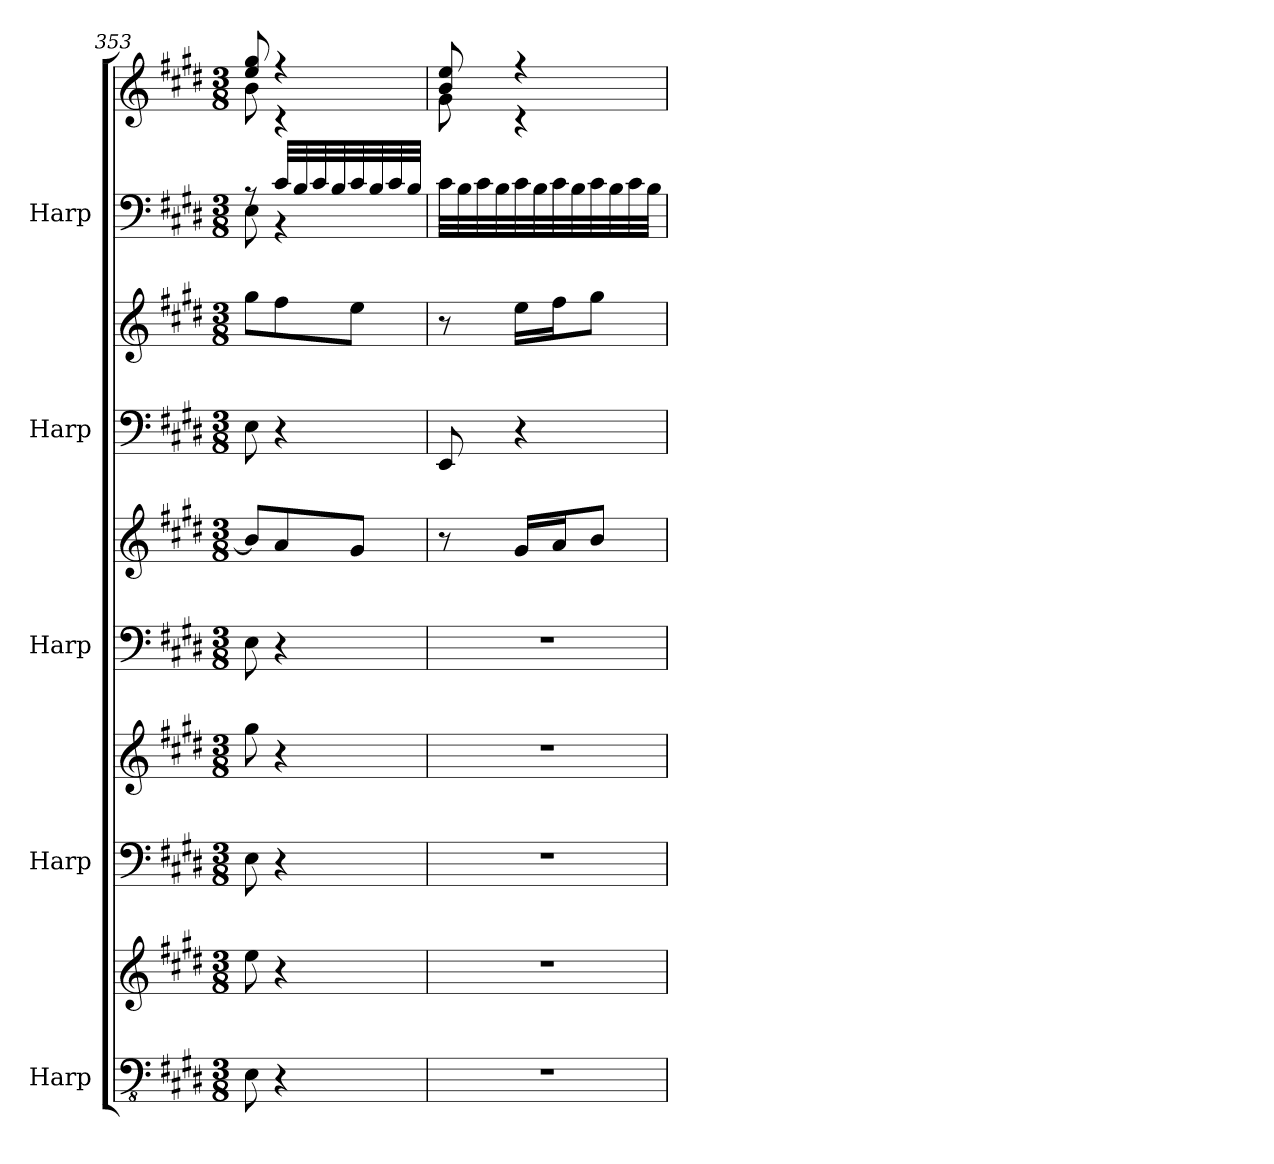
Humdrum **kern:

**kern	**kern	**kern	**kern	**kern	**kern	**kern	**kern	**kern	**kern
*part5	*part5	*part4	*part4	*part3	*part3	*part2	*part2	*part1	*part1
*staff10	*staff9	*staff8	*staff7	*staff6	*staff5	*staff4	*staff3	*staff2	*staff1
*I"Harp	*	*I"Harp	*	*I"Harp	*	*I"Harp	*	*I"Harp	*
*I'Hp	*	*I'Hp	*	*I'Hp	*	*I'Hp	*	*I'Hp	*
*clefFv4	*clefG2	*clefF4	*clefG2	*clefF4	*clefG2	*clefF4	*clefG2	*clefF4	*clefG2
*k[f#c#g#d#]	*k[f#c#g#d#]	*k[f#c#g#d#]	*k[f#c#g#d#]	*k[f#c#g#d#]	*k[f#c#g#d#]	*k[f#c#g#d#]	*k[f#c#g#d#]	*k[f#c#g#d#]	*k[f#c#g#d#]
*M3/8	*M3/8	*M3/8	*M3/8	*M3/8	*M3/8	*M3/8	*M3/8	*M3/8	*M3/8
=353	=353	=353	=353	=353	=353	=353	=353	=353	=353
*	*	*	*	*	*	*	*	*^	*^
8EE\	8ee\	8E\	8gg#\	8E\	8b/L]	8E\	8gg#\L	8rA	8E\	8ee/ 8gg#/	8b\
4r	4r	4r	4r	4r	8a/	4r	8ff#\	32c#/LLL	4r	4r	4rc
.	.	.	.	.	.	.	.	32B/	.	.	.
.	.	.	.	.	.	.	.	32c#/	.	.	.
.	.	.	.	.	.	.	.	32B/	.	.	.
.	.	.	.	.	8g#/J	.	8ee\J	32c#/	.	.	.
.	.	.	.	.	.	.	.	32B/	.	.	.
.	.	.	.	.	.	.	.	32c#/	.	.	.
.	.	.	.	.	.	.	.	32B/JJJ	.	.	.
*	*	*	*	*	*	*	*	*v	*v	*	*
=354	=354	=354	=354	=354	=354	=354	=354	=354	=354	=354
4.r	4.r	4.r	4.r	4.r	8r	8EE/	8r	32c#\LLL	8b/ 8ee/	8g#\
.	.	.	.	.	.	.	.	32B\	.	.
.	.	.	.	.	.	.	.	32c#\	.	.
.	.	.	.	.	.	.	.	32B\	.	.
.	.	.	.	.	16g#/LL	4r	16ee\LL	32c#\	4r	4rc
.	.	.	.	.	.	.	.	32B\	.	.
.	.	.	.	.	16a/J	.	16ff#\J	32c#\	.	.
.	.	.	.	.	.	.	.	32B\	.	.
.	.	.	.	.	8b/J	.	8gg#\J	32c#\	.	.
.	.	.	.	.	.	.	.	32B\	.	.
.	.	.	.	.	.	.	.	32c#\	.	.
.	.	.	.	.	.	.	.	32B\JJJ	.	.
*	*	*	*	*	*	*	*	*	*v	*v
=	=	=	=	=	=	=	=	=	=
*-	*-	*-	*-	*-	*-	*-	*-	*-	*-
